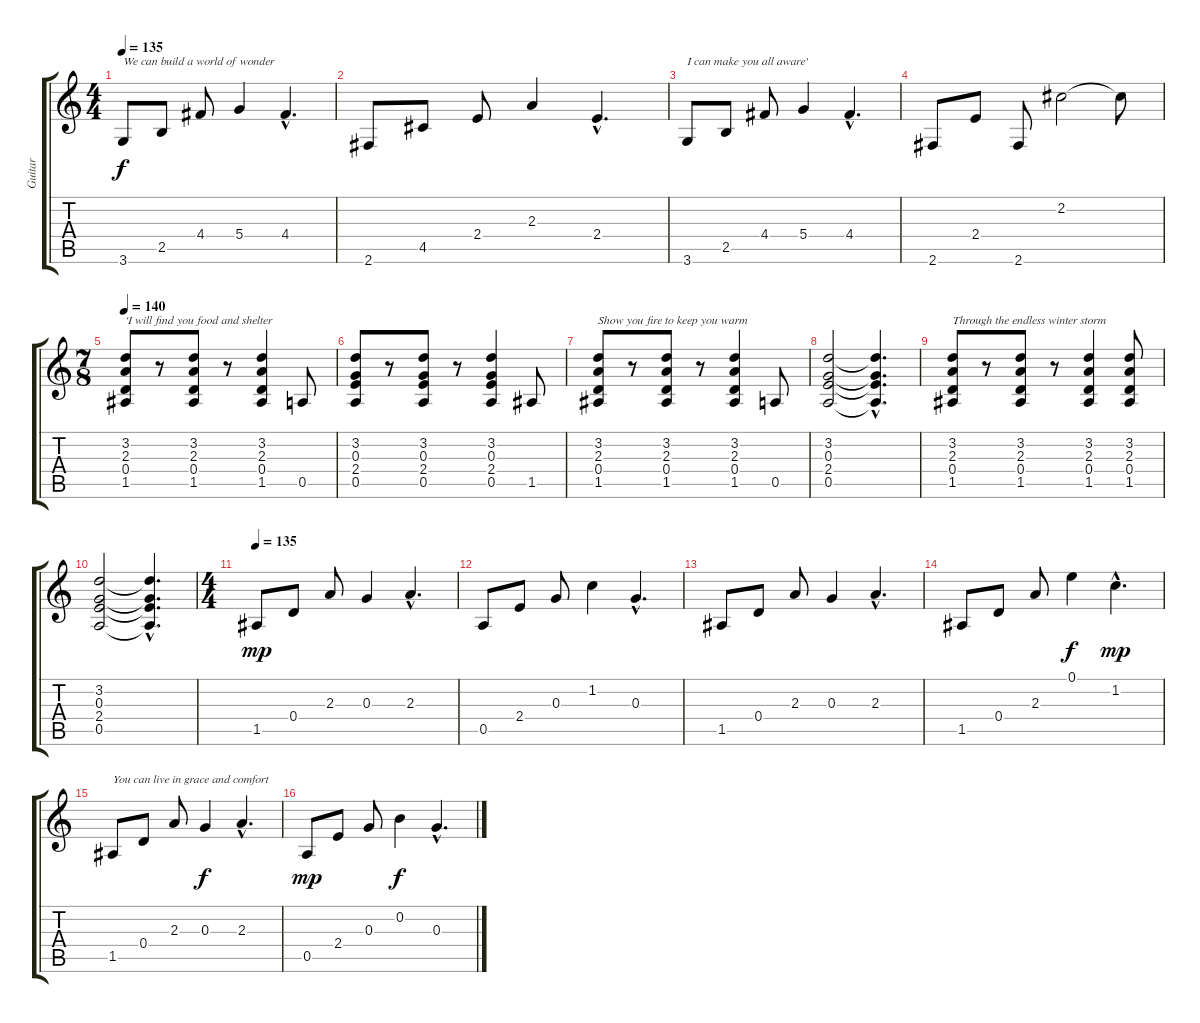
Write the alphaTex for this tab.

\track ("Guitar" "Guitar") {instrument overdrivenguitar}
\staff {score tabs}
\tuning (E4 B3 G3 D3 A2 E2) {hide}
\ts (4 4)
\tempo 135
\clef g2
\ks c
3.6.8{txt "We can build a world of wonder" dy f} 2.5.8 4.4.8 5.4.4 4.4{hac}.4{d} |
2.6.8 4.5.8 2.4.8 2.3.4 2.4{hac}.4{d} |
3.6.8{txt "I can make you all aware' "} 2.5.8 4.4.8 5.4.4 4.4{hac}.4{d} |
2.6.8 2.4.8 2.6.8 2.2.2 2.2{t}.8 |
\ts (7 8)
\tempo 140
(3.2 2.3 0.4 1.5).8{txt "'I will find you food and shelter"} r.8 (3.2 2.3 0.4 1.5).8 r.8 (3.2 2.3 0.4 1.5).4 0.5.8 |
(3.2 0.3 2.4 0.5).8 r.8 (3.2 0.3 2.4 0.5).8 r.8 (3.2 0.3 2.4 0.5).4 1.5.8 |
(3.2 2.3 0.4 1.5).8{txt "Show you fire to keep you warm"} r.8 (3.2 2.3 0.4 1.5).8 r.8 (3.2 2.3 0.4 1.5).4 0.5.8 |
(3.2 0.3 2.4 0.5).2 (3.2{hac t} 0.3{hac t} 2.4{hac t} 0.5{hac t}).4{d} |
(3.2 2.3 0.4 1.5).8{txt "Through the endless winter storm"} r.8 (3.2 2.3 0.4 1.5).8 r.8 (3.2 2.3 0.4 1.5).4 (3.2 2.3 0.4 1.5).8 |
(3.2 0.3 2.4 0.5).2 (3.2{hac t} 0.3{hac t} 2.4{hac t} 0.5{hac t}).4{d} |
\ts (4 4)
\tempo 135
1.5.8{dy mp} 0.4.8 2.3.8 0.3.4 2.3{hac}.4{d} |
0.5.8 2.4.8 0.3.8 1.2.4 0.3{hac}.4{d} |
1.5.8 0.4.8 2.3.8 0.3.4 2.3{hac}.4{d} |
1.5.8 0.4.8 2.3.8 0.1.4{dy f} 1.2{hac}.4{d dy mp} |
1.5.8{txt "You can live in grace and comfort"} 0.4.8 2.3.8 0.3.4{dy f} 2.3{hac}.4{d} |
0.5.8{dy mp} 2.4.8 0.3.8 0.2.4{dy f} 0.3{hac}.4{d}
